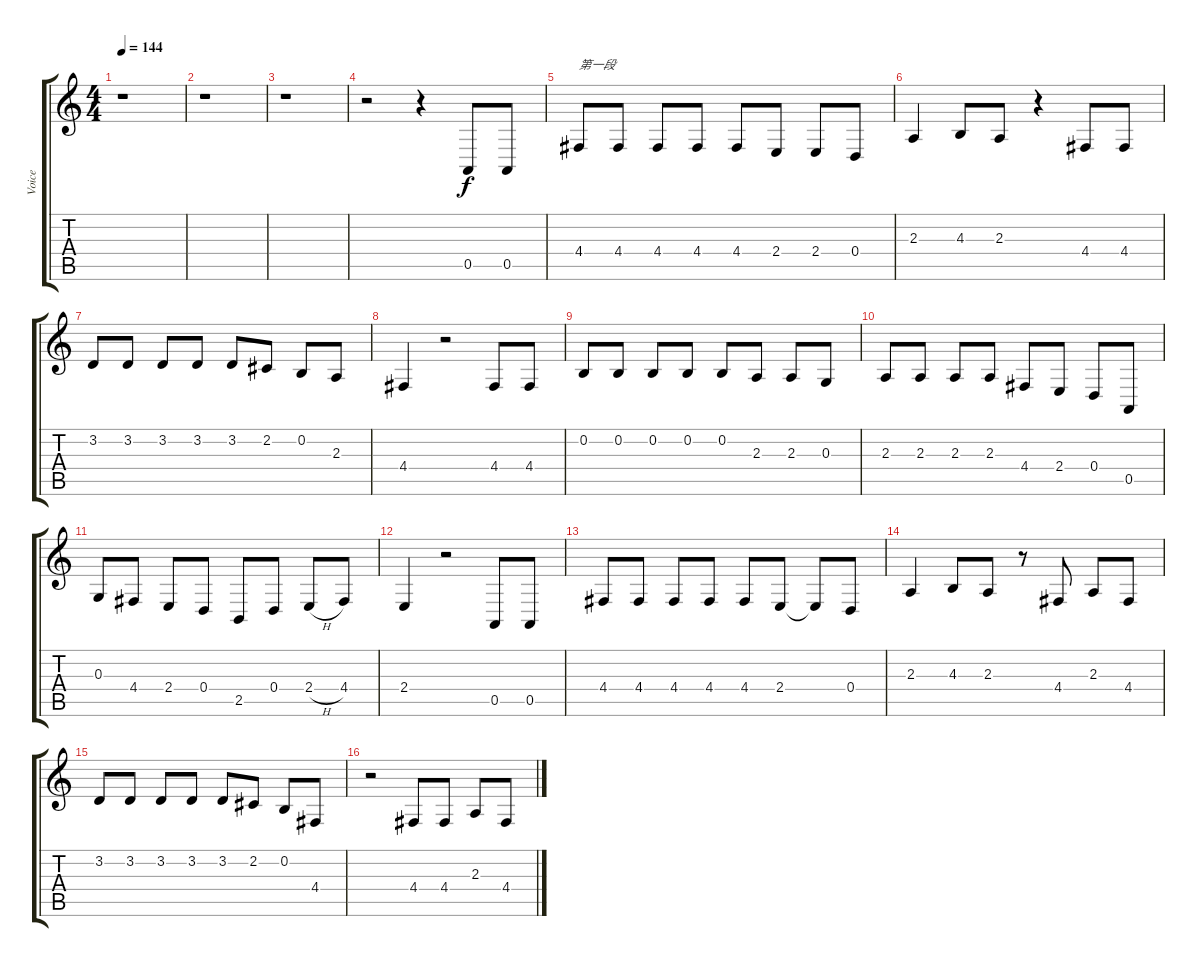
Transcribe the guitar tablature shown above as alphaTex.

\track ("Voice" "Voice") {instrument altosax}
\staff {score tabs}
\tuning (E4 B3 G3 D3 A2 E2) {hide}
\ts (4 4)
\tempo 144
\clef g2
\ks c
r.1{dy f} |
r.1 |
r.1 |
r.2 r.4 0.5.8 0.5.8 |
4.4.8{txt "第一段"} 4.4.8 4.4.8 4.4.8 4.4.8 2.4.8 2.4.8 0.4.8 |
2.3.4 4.3.8 2.3.8 r.4 4.4.8 4.4.8 |
3.2.8 3.2.8 3.2.8 3.2.8 3.2.8 2.2.8 0.2.8 2.3.8 |
4.4.4 r.2 4.4.8 4.4.8 |
0.2.8 0.2.8 0.2.8 0.2.8 0.2.8 2.3.8 2.3.8 0.3.8 |
2.3.8 2.3.8 2.3.8 2.3.8 4.4.8 2.4.8 0.4.8 0.5.8 |
0.3.8 4.4.8 2.4.8 0.4.8 2.5.8 0.4.8 2.4{h}.8 4.4.8 |
2.4.4 r.2 0.5.8 0.5.8 |
4.4.8 4.4.8 4.4.8 4.4.8 4.4.8 2.4.8 2.4{t}.8 0.4.8 |
2.3.4 4.3.8 2.3.8 r.8 4.4.8 2.3.8 4.4.8 |
3.2.8 3.2.8 3.2.8 3.2.8 3.2.8 2.2.8 0.2.8 4.4.8 |
r.2 4.4.8 4.4.8 2.3.8 4.4.8
